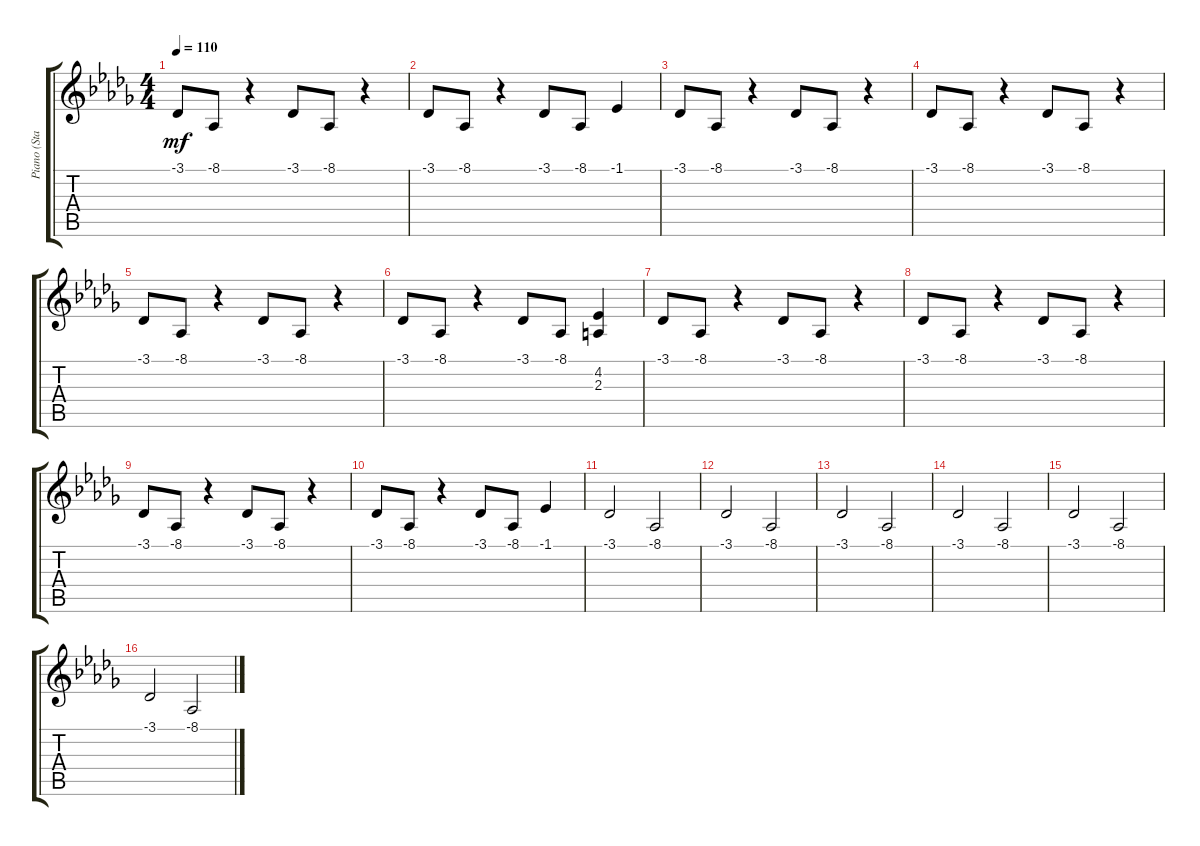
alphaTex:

\track ("Piano (Staff 1)" "Piano (Sta") {instrument acousticgrandpiano}
\staff {score tabs}
\tuning (E4 B3 G3 D3 A2 E2) {hide}
\ts (4 4)
\tempo 110
\clef g2
\ks db
-3.1.8{dy mf} -8.1.8 r.4 -3.1.8 -8.1.8 r.4 |
-3.1.8 -8.1.8 r.4 -3.1.8 -8.1.8 -1.1.4 |
\section ("" "")
-3.1.8 -8.1.8 r.4 -3.1.8 -8.1.8 r.4 |
-3.1.8 -8.1.8 r.4 -3.1.8 -8.1.8 r.4 |
-3.1.8 -8.1.8 r.4 -3.1.8 -8.1.8 r.4 |
-3.1.8 -8.1.8 r.4 -3.1.8 -8.1.8 (4.2 2.3).4 |
-3.1.8 -8.1.8 r.4 -3.1.8 -8.1.8 r.4 |
-3.1.8 -8.1.8 r.4 -3.1.8 -8.1.8 r.4 |
-3.1.8 -8.1.8 r.4 -3.1.8 -8.1.8 r.4 |
-3.1.8 -8.1.8 r.4 -3.1.8 -8.1.8 -1.1.4 |
\section ("" "")
-3.1.2 -8.1.2 |
-3.1.2 -8.1.2 |
-3.1.2 -8.1.2 |
-3.1.2 -8.1.2 |
-3.1.2 -8.1.2 |
-3.1.2 -8.1.2
